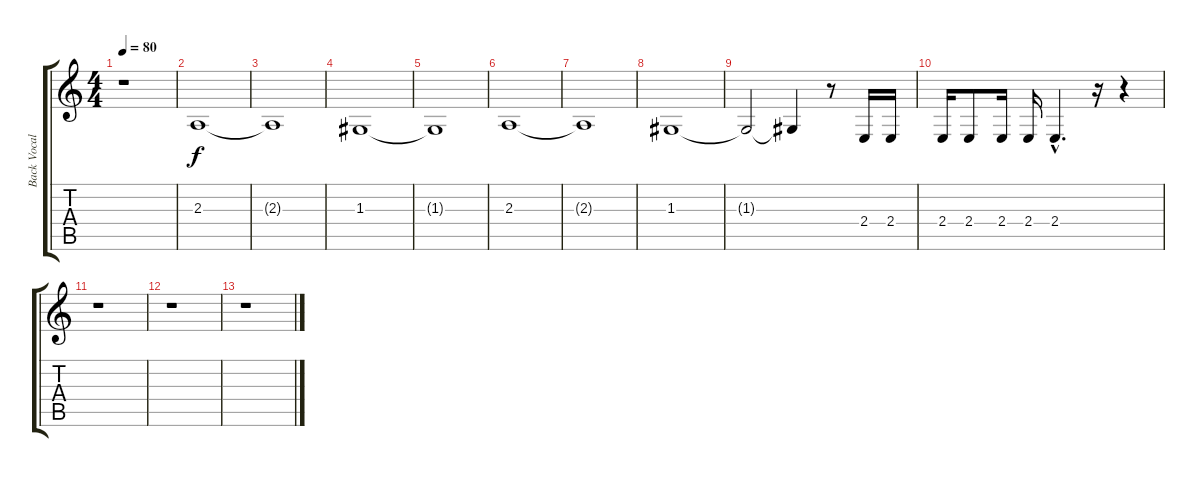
\track ("Back Vocals" "Back Vocal") {instrument viola}
\staff {score tabs}
\tuning (E4 B3 G3 D3 A2 E2) {hide}
\ts (4 4)
\tempo 80
\clef g2
\ks c
r.1{dy f} |
2.3.1 |
2.3{t}.1 |
1.3.1 |
1.3{t}.1 |
2.3.1 |
2.3{t}.1 |
1.3.1 |
1.3{t}.2 1.3{t}.4 r.8 2.4.16{volume 13} 2.4.16 |
2.4.16 2.4.8 2.4.16{volume 11} 2.4.16 2.4{hac}.4{d} r.16 r.4 |
r.1 |
r.1 |
r.1
